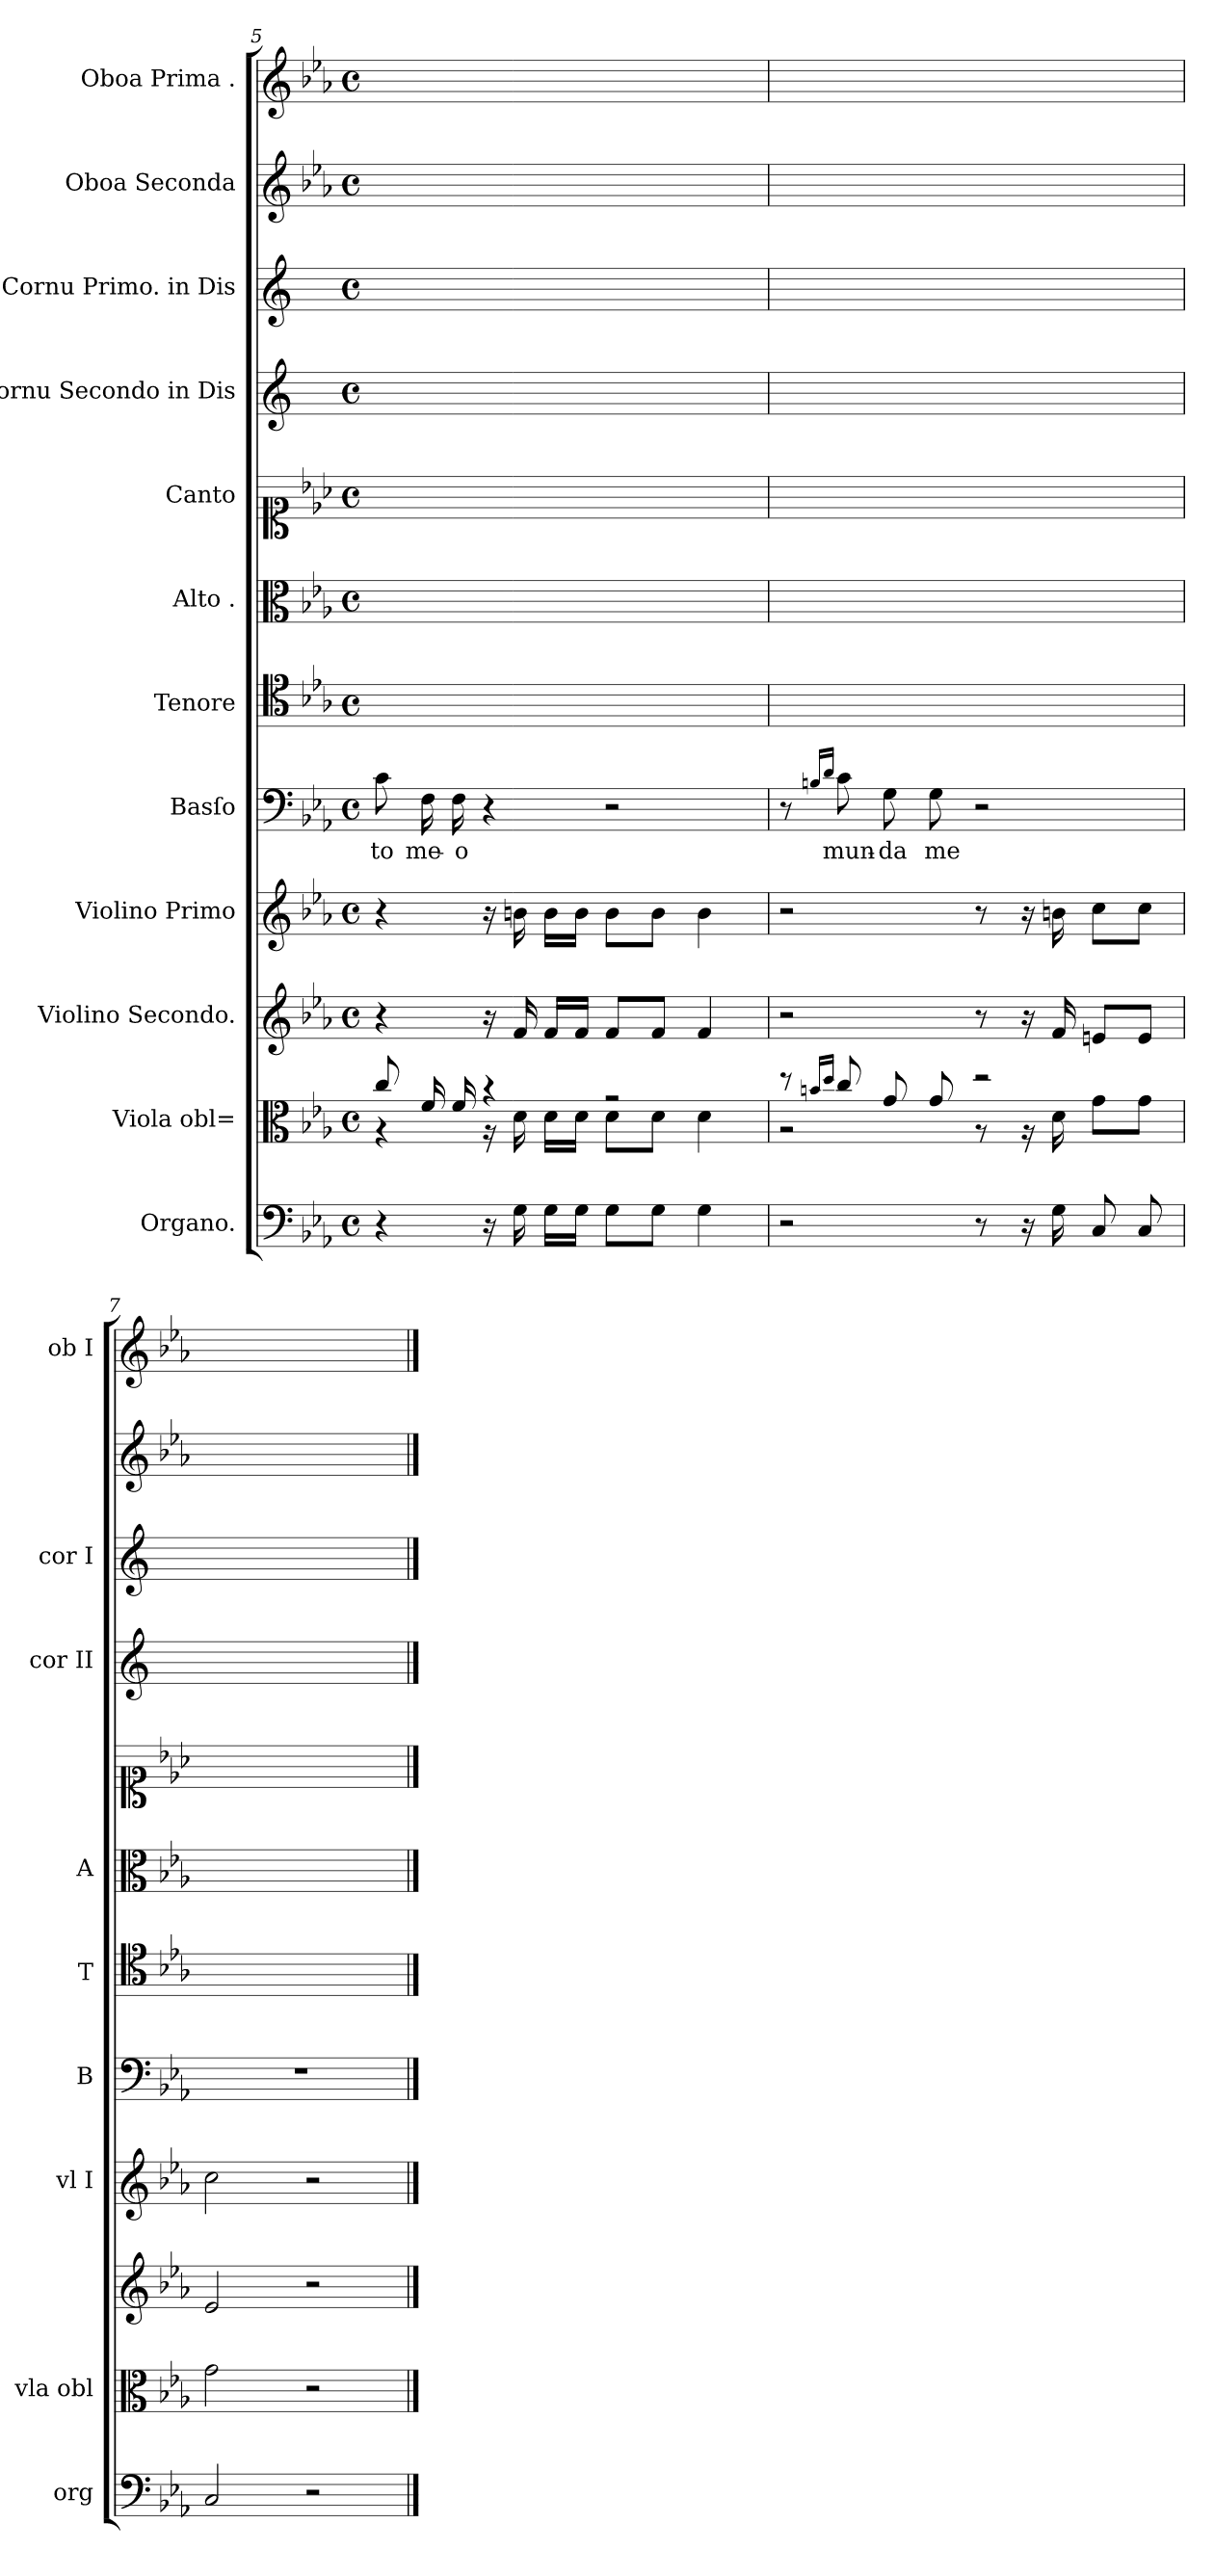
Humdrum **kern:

**kern	**kern	**kern	**kern	**kern	**text	**kern	**kern	**kern	**kern	**kern	**kern	**kern
*part12	*part11	*part10	*part9	*part8	*part8	*part7	*part6	*part5	*part4	*part3	*part2	*part1
*staff12	*staff11	*staff10	*staff9	*staff8	*staff8	*staff7	*staff6	*staff5	*staff4	*staff3	*staff2	*staff1
*I"Organo.	*I"Viola obl=	*I"Violino Secondo.	*I"Violino Primo	*I"Basſo	*	*I"Tenore	*I"Alto .	*I"Canto	*I"Cornu Secondo in Dis	*I"Cornu Primo. in Dis	*I"Oboa Seconda	*I"Oboa Prima .
*I'org	*I'vla obl	*	*I'vl I	*I'B	*	*I'T	*I'A	*	*I'cor II	*I'cor I	*	*I'ob I
*clefF4	*clefC3	*clefG2	*clefG2	*clefF4	*	*clefC4	*clefC3	*clefC1	*clefG2	*clefG2	*clefG2	*clefG2
*	*	*	*	*	*	*	*	*	*ITrd5c9	*ITrd5c9	*	*
*k[b-e-a-]	*k[b-e-a-]	*k[b-e-a-]	*k[b-e-a-]	*k[b-e-a-]	*	*k[b-e-a-]	*k[b-e-a-]	*k[b-e-a-]	*k[b-e-a-]	*k[b-e-a-]	*k[b-e-a-]	*k[b-e-a-]
*E-:	*E-:	*E-:	*E-:	*E-:	*	*E-:	*E-:	*E-:	*	*	*E-:	*E-:
*M4/4	*M4/4	*M4/4	*M4/4	*M4/4	*	*M4/4	*M4/4	*M4/4	*M4/4	*M4/4	*M4/4	*M4/4
*met(c)	*met(c)	*met(c)	*met(c)	*met(c)	*	*met(c)	*met(c)	*met(c)	*met(c)	*met(c)	*met(c)	*met(c)
=5	=5	=5	=5	=5	=5	=5	=5	=5	=5	=5	=5	=5
*	*^	*	*	*	*	*	*	*	*	*	*	*
4r	8cc/	4r	4r	4r	8c\	-to	1ryy	1ryy	1ryy	1ryy	1ryy	1ryy	1ryy
.	16f/	.	.	.	16F\	me-	.	.	.	.	.	.	.
.	16f/	.	.	.	16F\	-o	.	.	.	.	.	.	.
16r	4r	16r	16r	16r	4r	.	.	.	.	.	.	.	.
16G\	.	16d\	16f/	16bn\	.	.	.	.	.	.	.	.	.
16G\LL	.	16d\LL	16f/LL	16b\LL	.	.	.	.	.	.	.	.	.
16G\JJ	.	16d\JJ	16f/JJ	16b\JJ	.	.	.	.	.	.	.	.	.
8G\L	2r	8d\L	8f/L	8b\L	2r	.	.	.	.	.	.	.	.
8G\J	.	8d\J	8f/J	8b\J	.	.	.	.	.	.	.	.	.
4G\	.	4d\	4f/	4b\	.	.	.	.	.	.	.	.	.
=6	=6	=6	=6	=6	=6	=6	=6	=6	=6	=6	=6	=6	=6
2r	8r	2r	2r	2r	8r	.	1ryy	1ryy	1ryy	1ryy	1ryy	1ryy	1ryy
.	16qqbn/LL	.	.	.	16qqBn/LL	.	.	.	.	.	.	.	.
.	16qqdd/JJ	.	.	.	16qqd/JJ	.	.	.	.	.	.	.	.
.	8cc/	.	.	.	8c\	mun-	.	.	.	.	.	.	.
.	8g/	.	.	.	8G\	-da	.	.	.	.	.	.	.
.	8g/	.	.	.	8G\	me	.	.	.	.	.	.	.
8r	2r	8r	8r	8r	2r	.	.	.	.	.	.	.	.
16r	.	16r	16r	16r	.	.	.	.	.	.	.	.	.
16G\	.	16d\	16f/	16bn\	.	.	.	.	.	.	.	.	.
8C/	.	8g\L	8en/L	8cc\L	.	.	.	.	.	.	.	.	.
8C/	.	8g\J	8e/J	8cc\J	.	.	.	.	.	.	.	.	.
*	*v	*v	*	*	*	*	*	*	*	*	*	*	*
=7	=7	=7	=7	=7	=7	=7	=7	=7	=7	=7	=7	=7
2C/	2g\	2e-/	2cc\	1r	.	1ryy	1ryy	1ryy	1ryy	1ryy	1ryy	1ryy
2r	2r	2r	2r	.	.	.	.	.	.	.	.	.
==	==	==	==	==	==	==	==	==	==	==	==	==
*-	*-	*-	*-	*-	*-	*-	*-	*-	*-	*-	*-	*-
